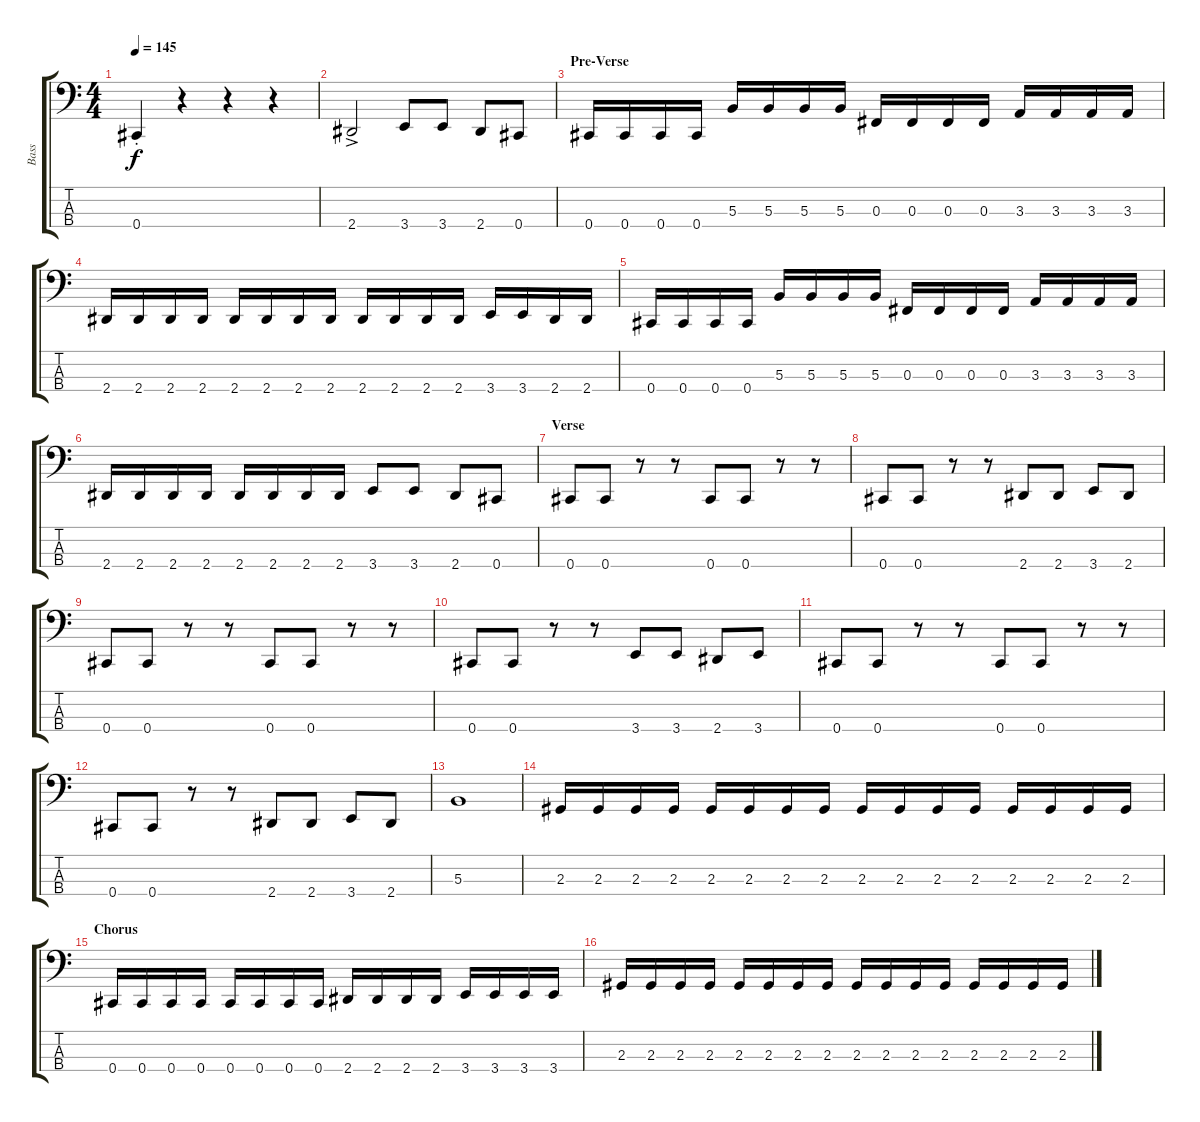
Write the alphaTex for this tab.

\track ("Bass" "Bass") {instrument electricbasspick}
\staff {score tabs}
\tuning (E2 B1 Gb1 Db1) {hide}
\ts (4 4)
\tempo 145
\clef f4
\ks c
0.4{st}.4{dy f} r.4 r.4 r.4 |
2.4{ac}.2 3.4.8 3.4.8 2.4.8 0.4.8 |
\section ("" "Pre-Verse")
0.4.16 0.4.16 0.4.16 0.4.16 5.3.16 5.3.16 5.3.16 5.3.16 0.3.16 0.3.16 0.3.16 0.3.16 3.3.16 3.3.16 3.3.16 3.3.16 |
2.4.16 2.4.16 2.4.16 2.4.16 2.4.16 2.4.16 2.4.16 2.4.16 2.4.16 2.4.16 2.4.16 2.4.16 3.4.16 3.4.16 2.4.16 2.4.16 |
0.4.16 0.4.16 0.4.16 0.4.16 5.3.16 5.3.16 5.3.16 5.3.16 0.3.16 0.3.16 0.3.16 0.3.16 3.3.16 3.3.16 3.3.16 3.3.16 |
2.4.16 2.4.16 2.4.16 2.4.16 2.4.16 2.4.16 2.4.16 2.4.16 3.4.8 3.4.8 2.4.8 0.4.8 |
\section ("" "Verse")
0.4.8 0.4.8 r.8 r.8 0.4.8 0.4.8 r.8 r.8 |
0.4.8 0.4.8 r.8 r.8 2.4.8 2.4.8 3.4.8 2.4.8 |
0.4.8 0.4.8 r.8 r.8 0.4.8 0.4.8 r.8 r.8 |
0.4.8 0.4.8 r.8 r.8 3.4.8 3.4.8 2.4.8 3.4.8 |
0.4.8 0.4.8 r.8 r.8 0.4.8 0.4.8 r.8 r.8 |
0.4.8 0.4.8 r.8 r.8 2.4.8 2.4.8 3.4.8 2.4.8 |
5.3.1 |
2.3.16 2.3.16 2.3.16 2.3.16 2.3.16 2.3.16 2.3.16 2.3.16 2.3.16 2.3.16 2.3.16 2.3.16 2.3.16 2.3.16 2.3.16 2.3.16 |
\section ("" "Chorus")
0.4.16 0.4.16 0.4.16 0.4.16 0.4.16 0.4.16 0.4.16 0.4.16 2.4.16 2.4.16 2.4.16 2.4.16 3.4.16 3.4.16 3.4.16 3.4.16 |
2.3.16 2.3.16 2.3.16 2.3.16 2.3.16 2.3.16 2.3.16 2.3.16 2.3.16 2.3.16 2.3.16 2.3.16 2.3.16 2.3.16 2.3.16 2.3.16
